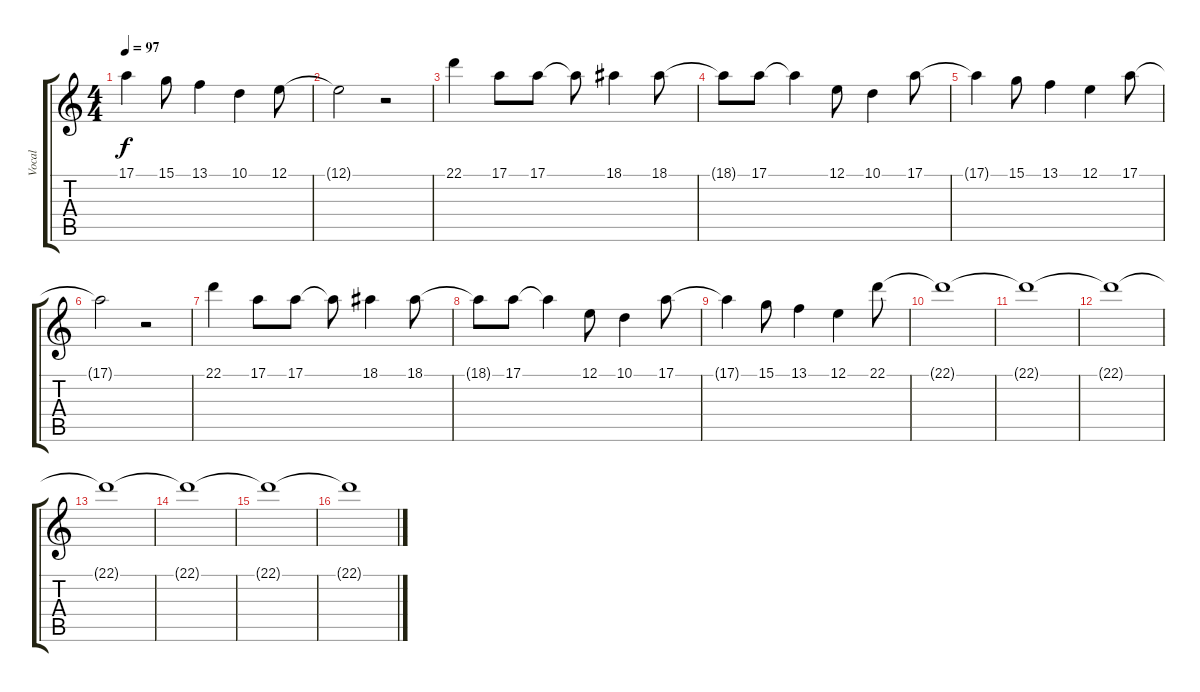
\track ("Vocal" "Vocal") {instrument lead6voice}
\staff {score tabs}
\tuning (E4 B3 G3 D3 A2 E2) {hide}
\ts (4 4)
\tempo 97
\clef g2
\ks c
17.1{t}.4{dy f} 15.1.8 13.1.4 10.1.4 12.1.8 |
12.1{t}.2 r.2 |
22.1.4 17.1.8 17.1.8 17.1{t}.8 18.1.4 18.1.8 |
18.1{t}.8 17.1.8 17.1{t}.4 12.1.8 10.1.4 17.1.8 |
17.1{t}.4 15.1.8 13.1.4 12.1.4 17.1.8 |
17.1{t}.2 r.2 |
22.1.4 17.1.8 17.1.8 17.1{t}.8 18.1.4 18.1.8 |
18.1{t}.8 17.1.8 17.1{t}.4 12.1.8 10.1.4 17.1.8 |
17.1{t}.4 15.1.8 13.1.4 12.1.4 22.1.8 |
22.1{t}.1 |
22.1{t}.1 |
22.1{t}.1 |
22.1{t}.1 |
22.1{t}.1 |
22.1{t}.1 |
22.1{t}.1
